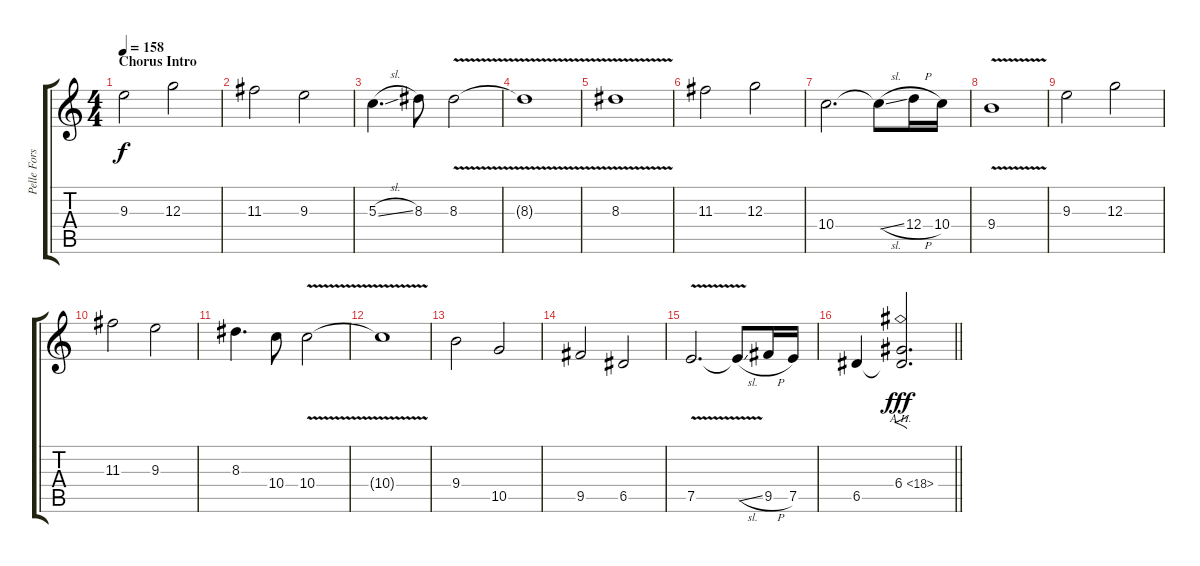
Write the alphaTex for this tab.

\track ("Pelle Forsberg" "Pelle Fors") {instrument distortionguitar}
\staff {score tabs}
\tuning (E4 B3 G3 D3 A2 E2) {hide}
\ts (4 4)
\section ("" "Chorus Intro")
\tempo 158
\clef g2
\ks c
9.3.2{dy f} 12.3.2 |
11.3.2 9.3.2 |
5.3{sl}.4{d} 8.3.8 8.3{v}.2 |
8.3{t}.1 |
8.3{v}.1 |
11.3.2 12.3.2 |
10.4.2{d} 10.4{sl t}.8 12.4{h}.16 10.4.16 |
9.4{v}.1 |
9.3.2 12.3.2 |
11.3.2 9.3.2 |
8.3.4{d} 10.4.8 10.4{v}.2 |
10.4{t}.1 |
9.4.2 10.5.2 |
9.5.2 6.5.2 |
7.5{v}.2{d} 7.5{sl t}.8 9.5{h}.16 7.5.16 |
\barLineRight lightlight
6.5.4 (6.4{ah 12} 6.5{t}).2{f d dy fff}
